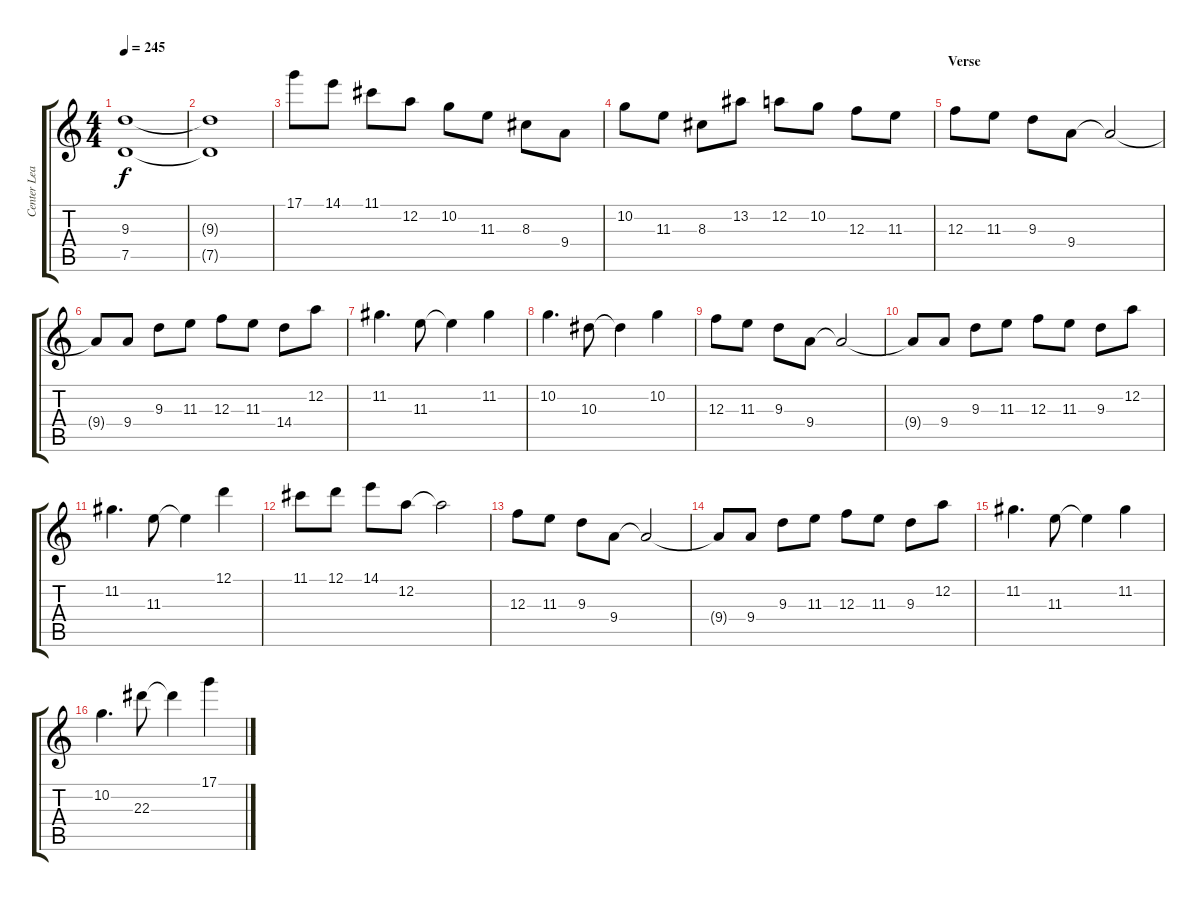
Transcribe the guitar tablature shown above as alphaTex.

\track ("Center Lead" "Center Lea") {instrument overdrivenguitar}
\staff {score tabs}
\tuning (D4 A3 F3 C3 G2 D2) {hide}
\ts (4 4)
\tempo 245
\clef g2
\ks aminor
(9.3{t} 7.5{t}).1{dy f} |
(9.3{t} 7.5{t}).1 |
17.1.8 14.1.8 11.1.8 12.2.8 10.2.8 11.3.8 8.3.8 9.4.8 |
10.2.8 11.3.8 8.3.8 13.2.8 12.2.8 10.2.8 12.3.8 11.3.8 |
\section ("" "Verse")
12.3.8 11.3.8 9.3.8 9.4.8 9.4{t}.2 |
9.4{t}.8 9.4.8 9.3.8 11.3.8 12.3.8 11.3.8 14.4.8 12.2.8 |
11.2.4{d} 11.3.8 11.3{t}.4 11.2.4 |
10.2.4{d} 10.3.8 10.3{t}.4 10.2.4 |
12.3.8 11.3.8 9.3.8 9.4.8 9.4{t}.2 |
9.4{t}.8 9.4.8 9.3.8 11.3.8 12.3.8 11.3.8 9.3.8 12.2.8 |
11.2.4{d} 11.3.8 11.3{t}.4 12.1.4 |
11.1.8 12.1.8 14.1.8 12.2.8 12.2{t}.2 |
12.3.8 11.3.8 9.3.8 9.4.8 9.4{t}.2 |
9.4{t}.8 9.4.8 9.3.8 11.3.8 12.3.8 11.3.8 9.3.8 12.2.8 |
11.2.4{d} 11.3.8 11.3{t}.4 11.2.4 |
10.2.4{d} 22.3.8 22.3{t}.4 17.1.4
